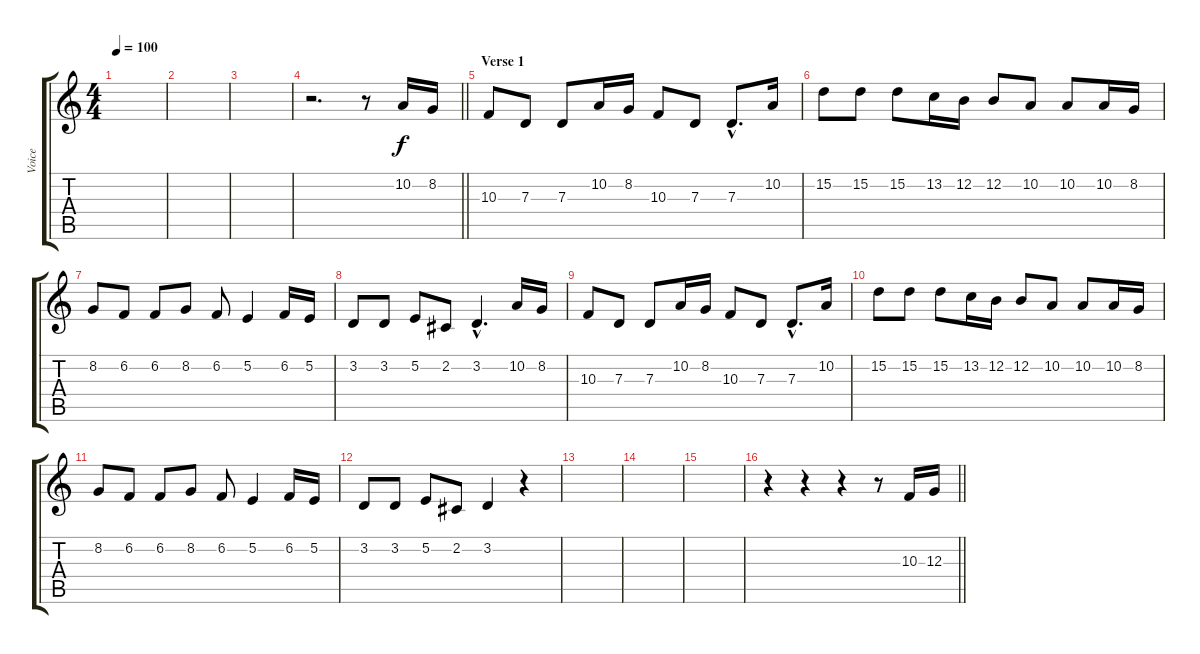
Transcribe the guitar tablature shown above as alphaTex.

\track ("Voice" "Voice") {instrument clarinet}
\staff {score tabs}
\tuning (E4 B3 G3 D3 A2 E2) {hide}
\ts (4 4)
\tempo 100
\clef g2
\ks c
|
|
|
\barLineRight lightlight
r.2{d} r.8 10.2.16 8.2.16 |
\section ("" "Verse 1")
10.3.8 7.3.8 7.3.8 10.2.16 8.2.16 10.3.8 7.3.8 7.3{hac}.8{d} 10.2.16 |
15.2.8 15.2.8 15.2.8 13.2.16 12.2.16 12.2.8 10.2.8 10.2.8 10.2.16 8.2.16 |
8.2.8 6.2.8 6.2.8 8.2.8 6.2.8 5.2.4 6.2.16 5.2.16 |
3.2.8 3.2.8 5.2.8 2.2.8 3.2{hac}.4{d} 10.2.16 8.2.16 |
10.3.8 7.3.8 7.3.8 10.2.16 8.2.16 10.3.8 7.3.8 7.3{hac}.8{d} 10.2.16 |
15.2.8 15.2.8 15.2.8 13.2.16 12.2.16 12.2.8 10.2.8 10.2.8 10.2.16 8.2.16 |
8.2.8 6.2.8 6.2.8 8.2.8 6.2.8 5.2.4 6.2.16 5.2.16 |
3.2.8 3.2.8 5.2.8 2.2.8 3.2.4 r.4 |
|
|
|
\barLineRight lightlight
r.4 r.4 r.4 r.8 10.3.16 12.3.16
